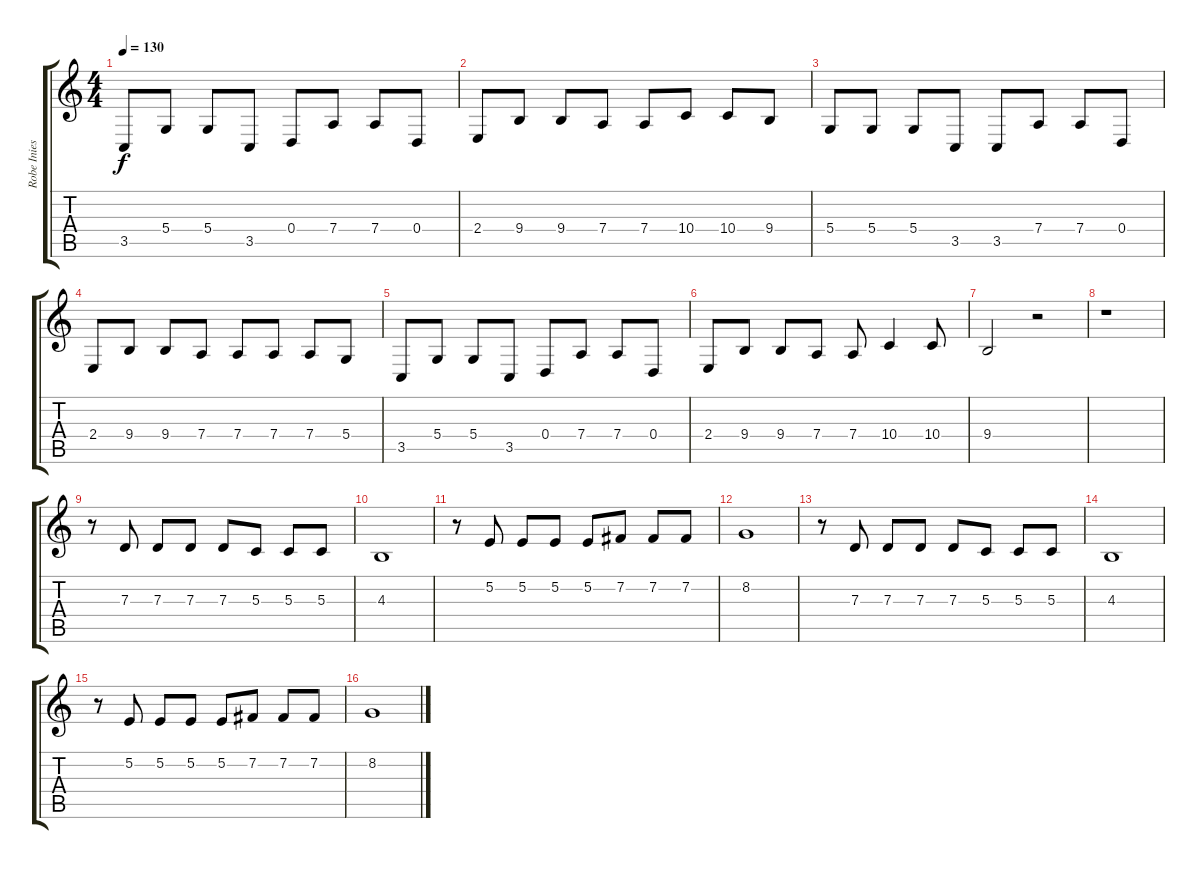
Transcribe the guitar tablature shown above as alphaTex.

\track ("Robe Iniesta (voz)" "Robe Inies") {instrument lead6voice}
\staff {score tabs}
\tuning (E4 B3 G3 D3 A2 E2) {hide}
\ts (4 4)
\tempo 130
\clef g2
\ks c
3.5.8{dy f} 5.4.8 5.4.8 3.5.8 0.4.8 7.4.8 7.4.8 0.4.8 |
2.4.8 9.4.8 9.4.8 7.4.8 7.4.8 10.4.8 10.4.8 9.4.8 |
5.4.8 5.4.8 5.4.8 3.5.8 3.5.8 7.4.8 7.4.8 0.4.8 |
2.4.8 9.4.8 9.4.8 7.4.8 7.4.8 7.4.8 7.4.8 5.4.8 |
3.5.8 5.4.8 5.4.8 3.5.8 0.4.8 7.4.8 7.4.8 0.4.8 |
2.4.8 9.4.8 9.4.8 7.4.8 7.4.8 10.4.4 10.4.8 |
9.4.2 r.2 |
r.1 |
r.8 7.3.8 7.3.8 7.3.8 7.3.8 5.3.8 5.3.8 5.3.8 |
4.3.1 |
r.8 5.2.8 5.2.8 5.2.8 5.2.8 7.2.8 7.2.8 7.2.8 |
8.2.1 |
r.8 7.3.8 7.3.8 7.3.8 7.3.8 5.3.8 5.3.8 5.3.8 |
4.3.1 |
r.8 5.2.8 5.2.8 5.2.8 5.2.8 7.2.8 7.2.8 7.2.8 |
8.2.1
